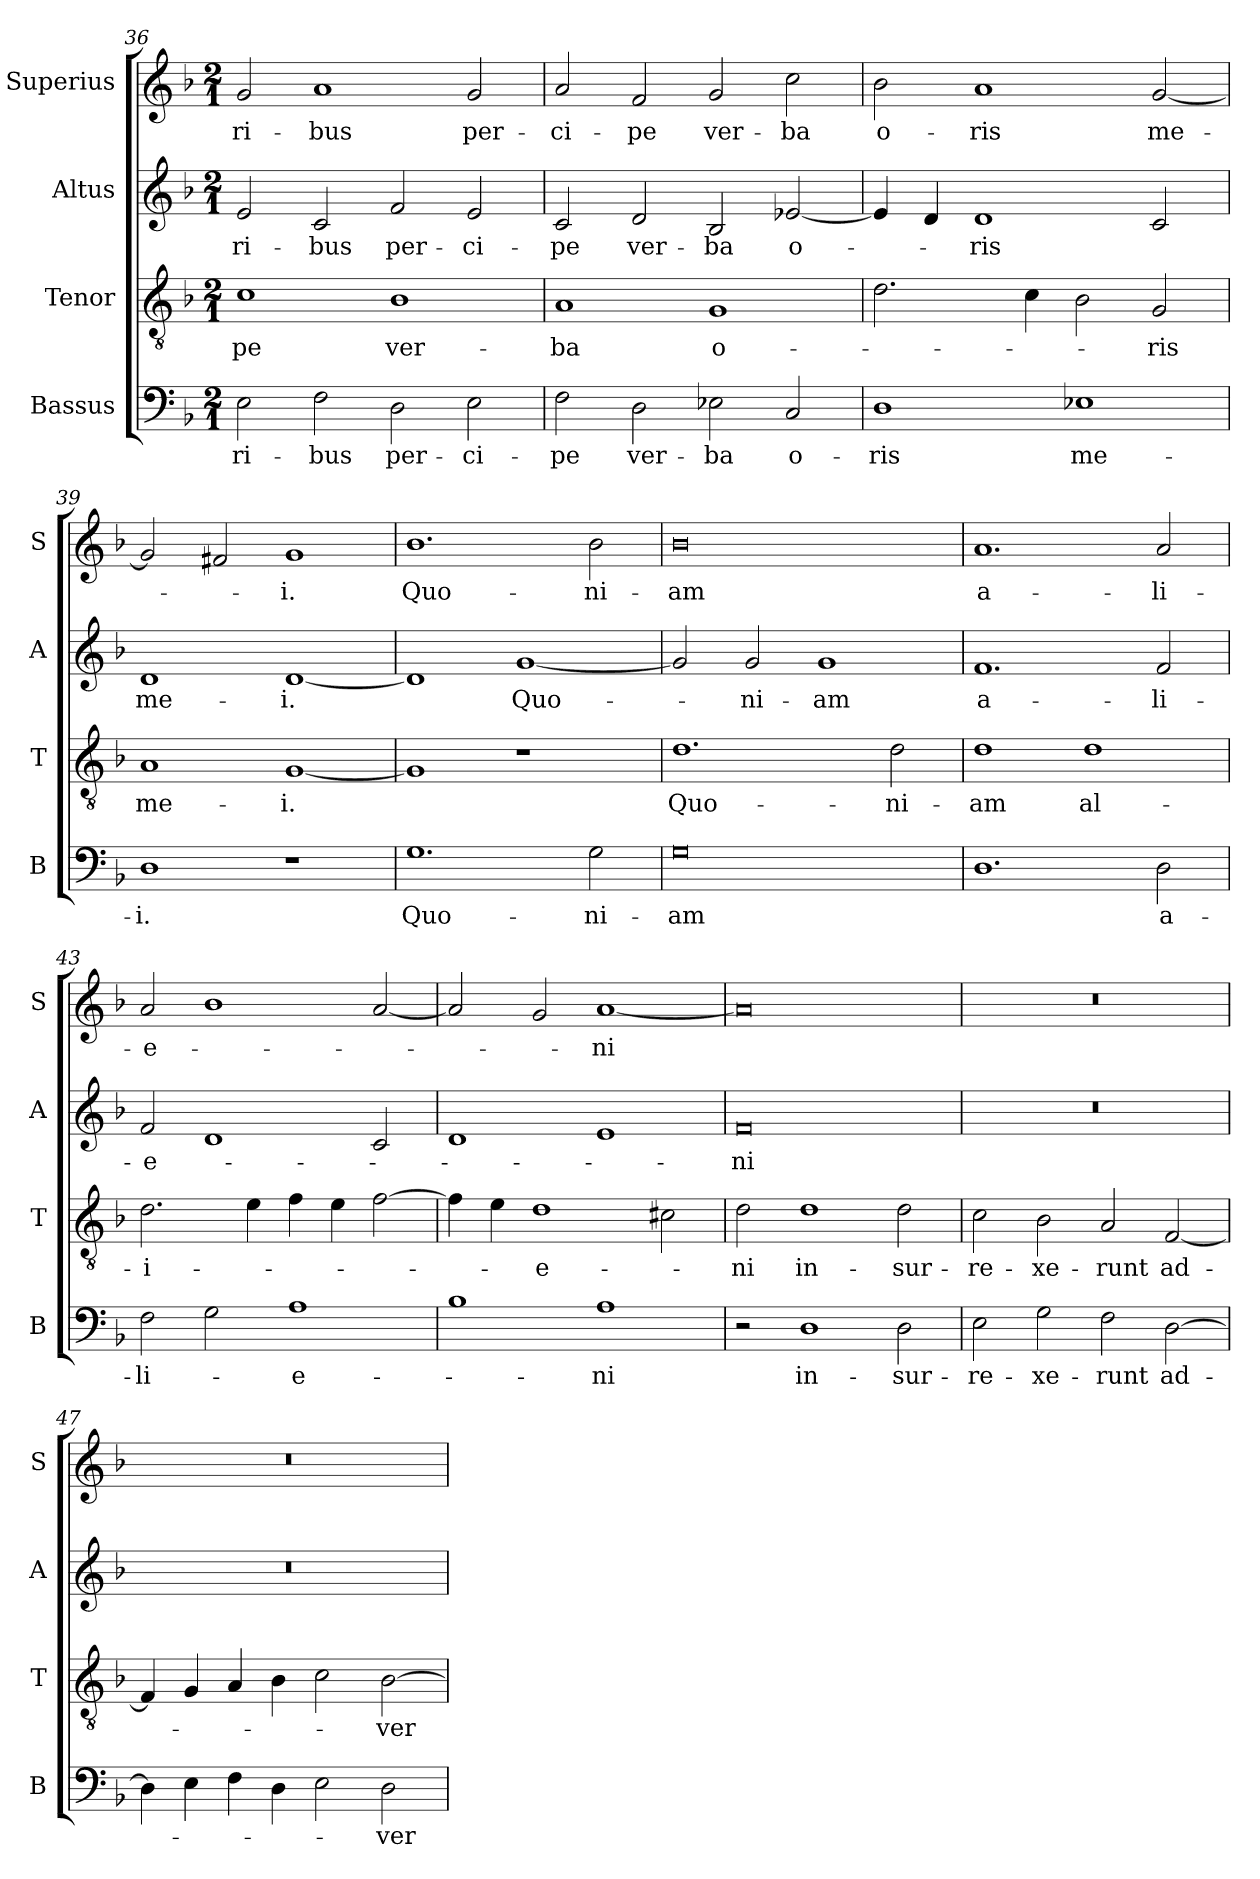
**kern	**text	**kern	**text	**kern	**text	**kern	**text
*part4	*part4	*part3	*part3	*part2	*part2	*part1	*part1
*staff4	*staff4	*staff3	*staff3	*staff2	*staff2	*staff1	*staff1
*I"Bassus	*	*I"Tenor	*	*I"Altus	*	*I"Superius	*
*I'B	*	*I'T	*	*I'A	*	*I'S	*
*clefF4	*	*clefGv2	*	*clefG2	*	*clefG2	*
*k[b-]	*	*k[b-]	*	*k[b-]	*	*k[b-]	*
*F:	*	*F:	*	*F:	*	*F:	*
*M2/1	*	*M2/1	*	*M2/1	*	*M2/1	*
=36	=36	=36	=36	=36	=36	=36	=36
2E	-ri-	1c	-pe	2e	-ri-	2g	-ri-
2F	-bus	.	.	2c	-bus	1a	-bus
2D	per-	1B-	ver-	2f	per-	.	.
2E	-ci-	.	.	2e	-ci-	2g	per-
=37	=37	=37	=37	=37	=37	=37	=37
2F	-pe	1A	-ba	2c	-pe	2a	-ci-
2D	ver-	.	.	2d	ver-	2f	-pe
2E-X	-ba	1G	o-	2B-	-ba	2g	ver-
2C	o-	.	.	[2e-X	o-	2cc	-ba
=38	=38	=38	=38	=38	=38	=38	=38
1D	-ris	2.d	.	4e-]	.	2b-	o-
.	.	.	.	4d	.	.	.
.	.	.	.	1d	-ris	1a	-ris
.	.	4c	.	.	.	.	.
1E-X	me-	2B-	.	.	.	.	.
.	.	2G	-ris	2c	.	[2g	me-
=39	=39	=39	=39	=39	=39	=39	=39
1D	-i.	1A	me-	1d	me-	2g]	.
.	.	.	.	.	.	2f#X	.
1r	.	[1G	-i.	[1d	-i.	1g	-i.
=40	=40	=40	=40	=40	=40	=40	=40
1.G	Quo-	1G]	.	1d]	.	1.b-	Quo-
.	.	1r	.	[1g	Quo-	.	.
2G	-ni-	.	.	.	.	2b-	-ni-
=41	=41	=41	=41	=41	=41	=41	=41
0G	-am	1.d	Quo-	2g]	.	0b-	-am
.	.	.	.	2g	-ni-	.	.
.	.	.	.	1g	-am	.	.
.	.	2d	-ni-	.	.	.	.
=42	=42	=42	=42	=42	=42	=42	=42
1.D	.	1d	-am	1.f	a-	1.a	a-
.	.	1d	al-	.	.	.	.
2D	a-	.	.	2f	-li-	2a	-li-
=43	=43	=43	=43	=43	=43	=43	=43
2F	-li-	2.d	-i-	2f	-e-	2a	-e-
2G	.	.	.	1d	.	1b-	.
.	.	4e	.	.	.	.	.
1A	-e-	4f	.	.	.	.	.
.	.	4e	.	.	.	.	.
.	.	[2f	.	2c	.	[2a	.
=44	=44	=44	=44	=44	=44	=44	=44
1B-	.	4f]	.	1d	.	2a]	.
.	.	4e	.	.	.	.	.
.	.	1d	-e-	.	.	2g	.
1A	-ni	.	.	1e	.	[1a	-ni
.	.	2c#X	.	.	.	.	.
=45	=45	=45	=45	=45	=45	=45	=45
2r	.	2d	-ni	0f	-ni	0a]	.
1D	in-	1d	in-	.	.	.	.
2D	-sur-	2d	-sur-	.	.	.	.
=46	=46	=46	=46	=46	=46	=46	=46
2E	-re-	2c	-re-	0r	.	0r	.
2G	-xe-	2B-	-xe-	.	.	.	.
2F	-runt	2A	-runt	.	.	.	.
[2D	ad-	[2F	ad-	.	.	.	.
=47	=47	=47	=47	=47	=47	=47	=47
4D]	.	4F]	.	0r	.	0r	.
4E	.	4G	.	.	.	.	.
4F	.	4A	.	.	.	.	.
4D	.	4B-	.	.	.	.	.
2E	.	2c	.	.	.	.	.
2D	-ver-	[2B-	-ver-	.	.	.	.
=	=	=	=	=	=	=	=
*-	*-	*-	*-	*-	*-	*-	*-
